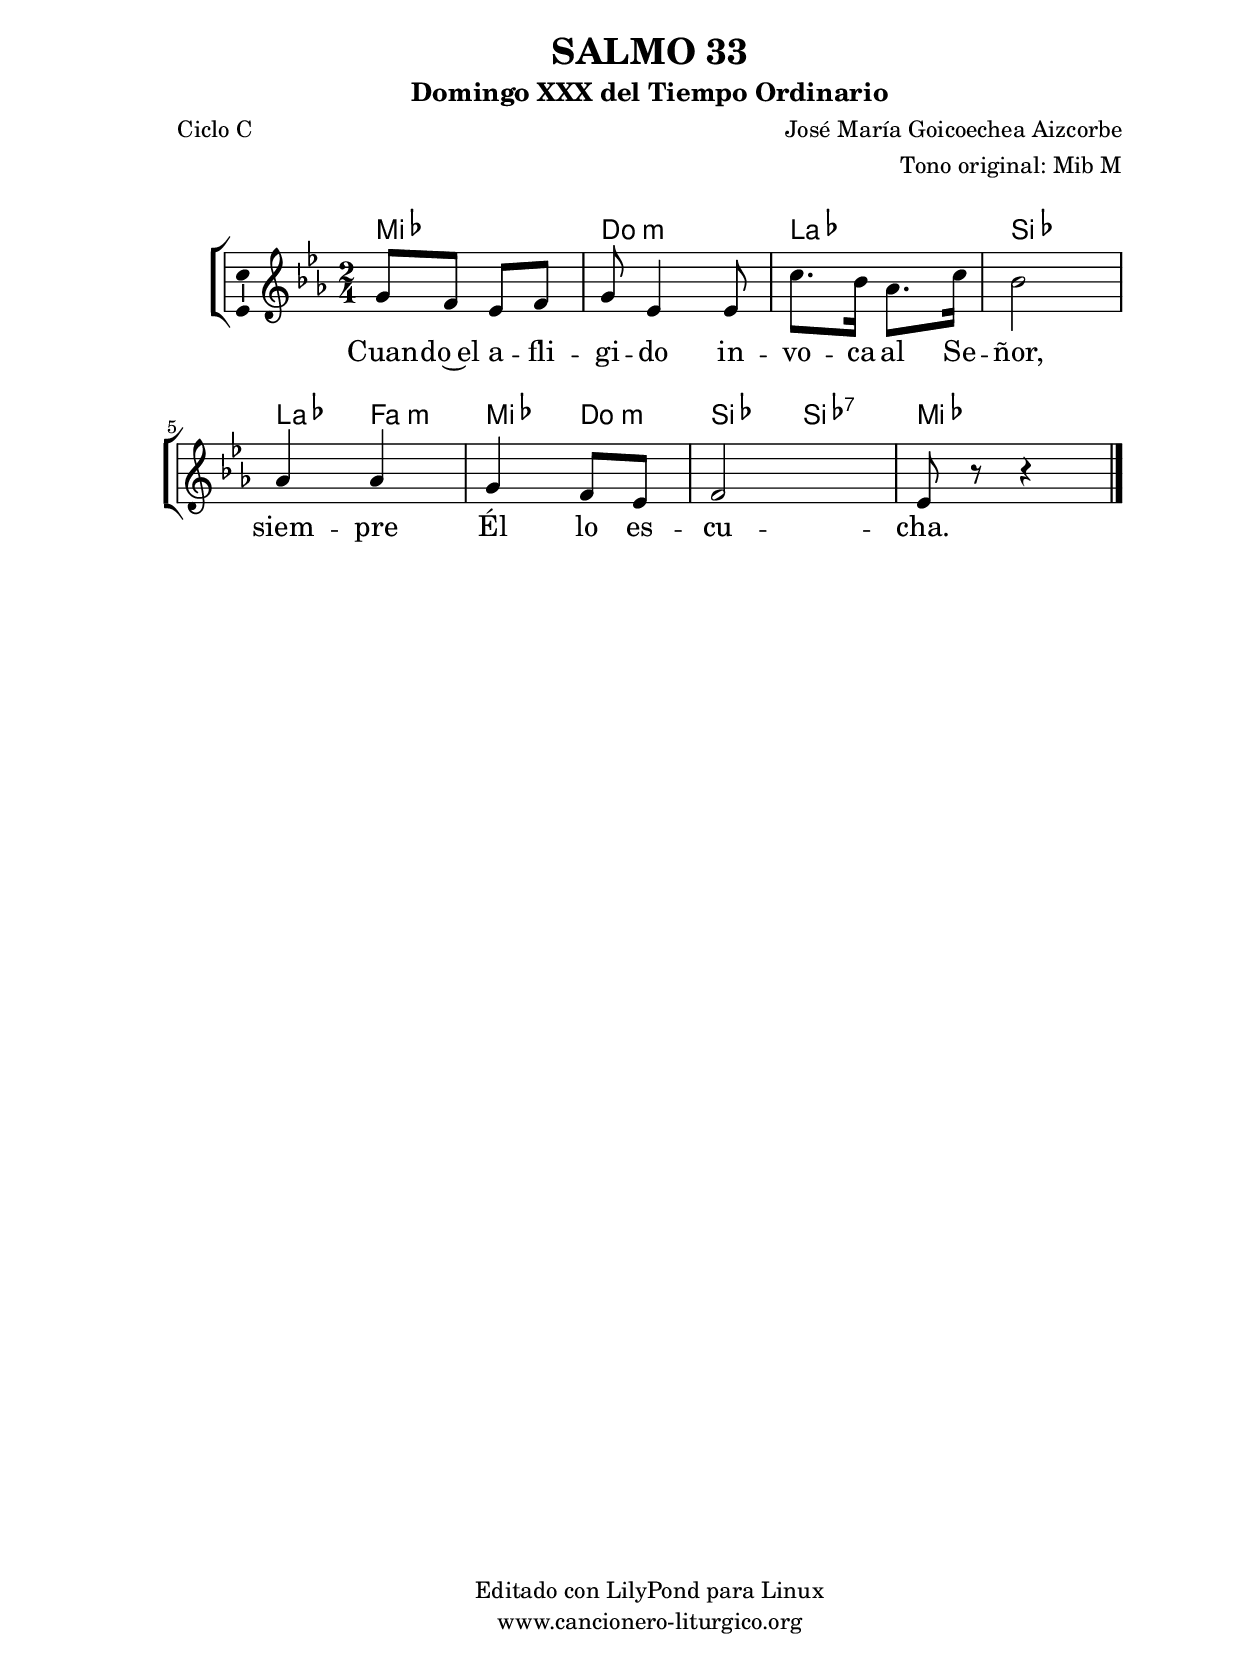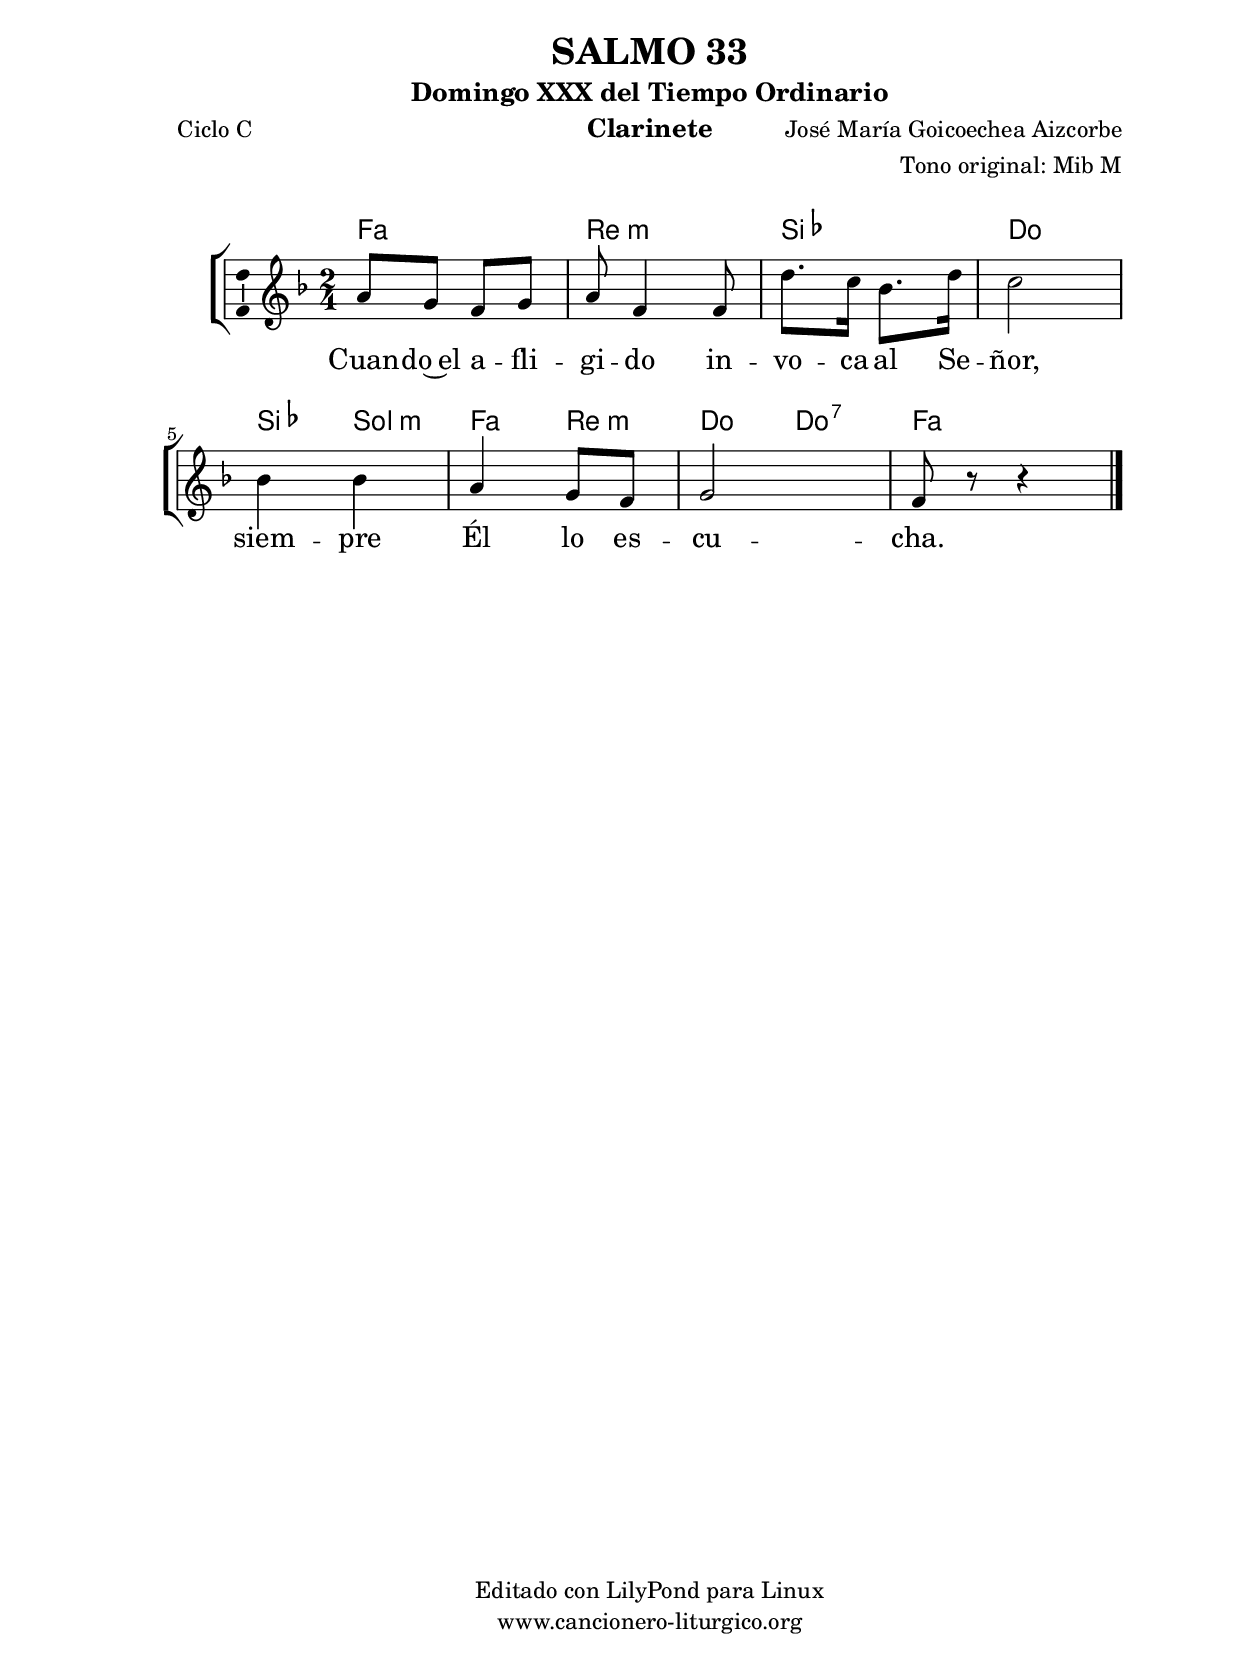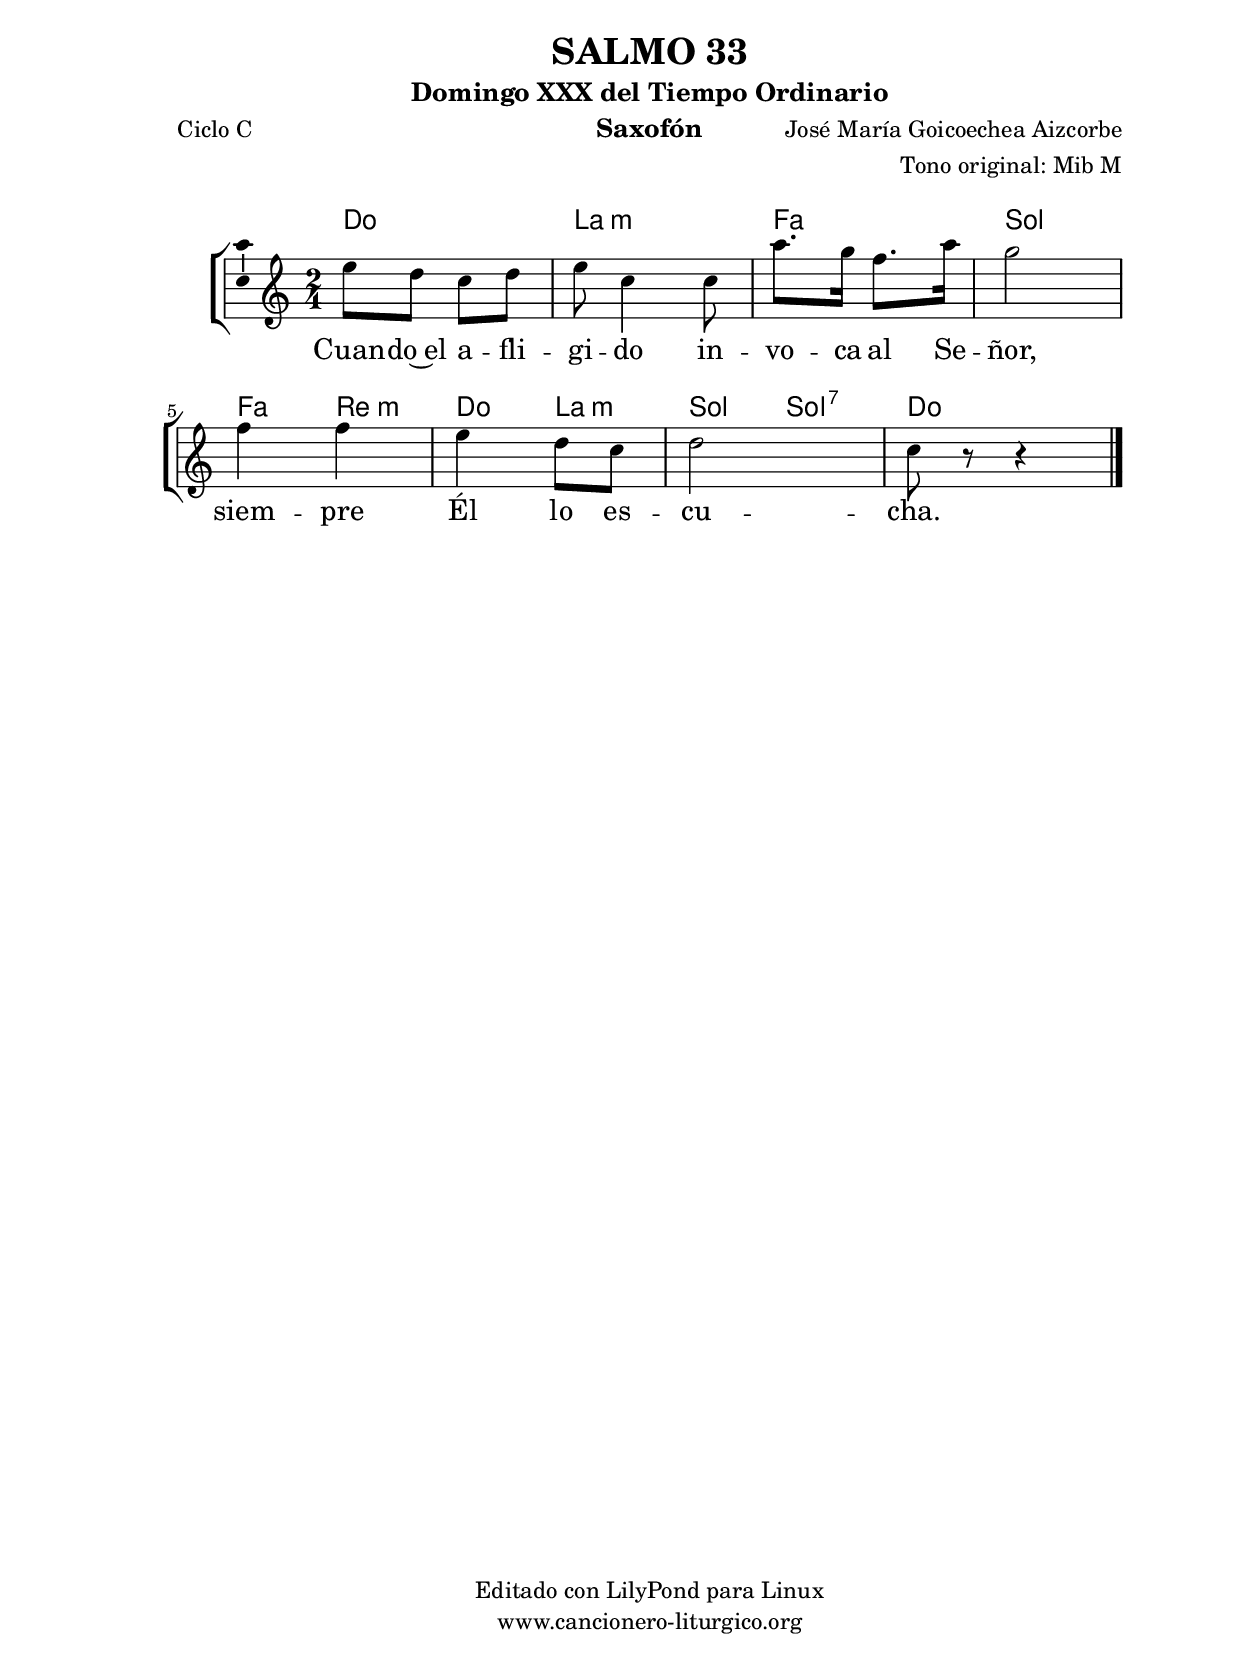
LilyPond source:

%
%para convertir .midi en .wav:
%timidity filename.midi -Ow -o finename.wav
%
%
%Para convertir de .wav a .mp3:
%lame -h -m j filename.wav
%
%
%para escuchar el midi:
%timidity nombrefichero.midi
%


%versión de lilypond para la que se ha escrito esta partitura:
\version "2.16.0"

	%Tamaño papel
	#(set-default-paper-size "a4")
	%Tamaño partitura
	#(set-global-staff-size 20)
	%No responde al pulsar sobre una nota
	#(ly:set-option 'point-and-click #f)

%parámetros del encabezamiento:
\header {
	title = "SALMO 33"
	subtitle = "Domingo XXX del Tiempo Ordinario"
	composer = "José María Goicoechea Aizcorbe"
	poet = "Ciclo C"
	meter = ""
	arranger = "Tono original: Mib M"
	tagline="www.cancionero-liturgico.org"
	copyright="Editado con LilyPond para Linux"
	tiempo = "Ordinario"
	usos = "Salmo"
	letra = "Cuando el afligido invoca al Señor, siempre Él lo escucha."
	}

%parámetros asociados al papel:
\paper  {
	oddHeaderMarkup = \markup {\fill-line { \on-the-fly #not-first-page \fromproperty #'header:title \on-the-fly #not-first-page \fromproperty #'header:composer }}
	evenHeaderMarkup = \markup {\fill-line { \fromproperty #'header:composer \fromproperty #'header:title }}
	#(set-paper-size "a4")
	print-page-number = ##f
	first-page-number = 1
	print-first-page-number = ##f
%	head-separation = 3.0 \cm
	top-margin = 2.0 \cm
	bottom-margin = 0.5\cm
%%%	bottom-margin = -1.0\cm
	left-margin = 3.0 \cm
	line-width = 16.0 \cm 
	indent = 8\mm
	interscoreline = 2.\mm
	between-system-space = 15\mm
%	para que las partituras no llenen la hoja:
	ragged-bottom = ##t
%	idem para la última hoja:
	ragged-last-bottom = ##f
%	para que las partituras llenen el ancho del papel:
	ragged-last = ##f
	after-title-space = 2.5 \cm
%page-count=1
%system-count=8

	%Flexible Vertical Spacing
%	markup-markup-spacing =
%	#'((basic-distance . 15) (minimum-distance . 15) (padding . 3))
	markup-system-spacing =
	#'((basic-distance . 15) (minimum-distance . 15) (padding . 3))
	system-system-spacing =
	#'((basic-distance . 15) (minimum-distance . 15) (padding . 3))
	score-system-spacing =
	#'((basic-distance . 15) (minimum-distance . 15) (padding . 5))
%	top-system-spacing = % header
%	#'((basic-distance . 8) (minimum-distance . 0) (padding . 3))
%	top-markup-spacing =
%	#'((basic-distance . 20) (minimum-distance . 20) (padding . 3))
	last-bottom-spacing = % footer
	#'((basic-distance . 5) (minimum-distance . 5) (padding . 3))
%	score-markup-spacing =
%	#'((basic-distance . 16) (minimum-distance . 13) (padding . 3))

	}


%parámetros que afectan a toda la partitura:
global =  {
	%clave de sol (G):
	\clef G
	%armadura:
%	\transpose ees f
	\key ees \major
	\tempo 4=80
	\set Score.tempoHideNote = ##t
	}


acordes = {
	\italianChords
	\chordmode {
%	\transpose ees f
{

ees2 c:m aes bes aes4 f:m ees c:m bes bes:7 ees2

	}
	}
}

melodia = 
%	\transpose ees f
{
	\relative c''{

\time 2/4
g8 f ees f
g8 ees4 ees8
c'8. bes16 aes8. c16
bes2
aes4 aes
g4 f8 ees
f2
ees8 r8 r4

	\bar "|."
	}
	}


texto = \lyricmode {
Cuan -- do~el a -- fli -- gi -- do in -- vo -- ca al Se -- ñor, siem -- pre Él lo es -- cu -- cha.
	}


acordesStaff = \context ChordNames = acordesStaff <<
	\set chordChanges = ##t
	\acordes
	>>


vozStaff = \context Voice = vozStaff
\with {\consists "Ambitus_engraver"}
<<
%	\set Staff.instrumentName = ""
%	\set Staff.shortInstrumentName = ""
%	\set Staff.midiInstrument = #"clarinet"
%	\set Staff.midiInstrument = #"cello"
%	\set Staff.midiInstrument = #"flute"
	\set Staff.midiInstrument = #"electric guitar (jazz)"
%	\set Staff.midiInstrument = #"english horn"
%	\set Staff.midiInstrument = #"violin"
%	\set Staff.midiInstrument = #"glockenspiel"
	\set Staff.midiMinimumVolume = #0.7
	\set Staff.midiMaximumVolume = #0.9
	\global
	\melodia
	>>


textoStaff = \context Lyrics = textoStaff <<
	\lyricsto vozStaff \texto
	>>

\book {
	\score {
		\context ChoirStaff {
			\override StaffGroup.SystemStartBracket #'collapse-height = #1
			\override Score.SystemStartBar #'collapse-height = #1
			<<
			\acordesStaff
			\vozStaff
			\textoStaff
			>>
			}
		\layout {
	    		\context {
				\Lyrics
				\override LyricText #'font-size = #2
				}
	   		 \context {
				\Score
				%fontSize = #3
				\override StaffSymbol #'staff-space = #(magstep +3)
				%\override Beam #'thickness = #0.55
				%\override SpacingSpanner #'spacing-increment = #1.0
				%\override Slur #'height-limit = #1.5
				}
			}
		}
	\score {
		\unfoldRepeats
		\context ChoirStaff {
			<<
			\acordesStaff
			\vozStaff
			>>
			}
		\midi {
	  		\context {
	  			\Score
				tempoWholesPerMinute = #(ly:make-moment 70 4)
				}
			}
		}
	}

%Partitura para clarinete
#(define output-suffix "C")
\book {
	\header{
		instrument = "Clarinete"
		}
	\score {
		\context ChoirStaff {
			\override StaffGroup.SystemStartBracket #'collapse-height = #1
			\override Score.SystemStartBar #'collapse-height = #1
\transpose c d
			<<
			\acordesStaff
			\vozStaff
			\textoStaff
			>>
			}
		\layout {
	    		\context {
				\Lyrics
				\override LyricText #'font-size = #2
				}
	   		 \context {
				\Score
				%fontSize = #3
				\override StaffSymbol #'staff-space = #(magstep +3)
				%\override Beam #'thickness = #0.55
				%\override SpacingSpanner #'spacing-increment = #1.0
				%\override Slur #'height-limit = #1.5
				}
			}
		}
	}

%Partitura para saxofón
#(define output-suffix "S")
\book {
	\header{
		instrument = "Saxofón"
		}
	\score {
		\context ChoirStaff {
			\override StaffGroup.SystemStartBracket #'collapse-height = #1
			\override Score.SystemStartBar #'collapse-height = #1
\transpose c a
			<<
			\acordesStaff
			\vozStaff
			\textoStaff
			>>
			}
		\layout {
	    		\context {
				\Lyrics
				\override LyricText #'font-size = #2
				}
	   		 \context {
				\Score
				%fontSize = #3
				\override StaffSymbol #'staff-space = #(magstep +3)
				%\override Beam #'thickness = #0.55
				%\override SpacingSpanner #'spacing-increment = #1.0
				%\override Slur #'height-limit = #1.5
				}
			}
		}
	}

